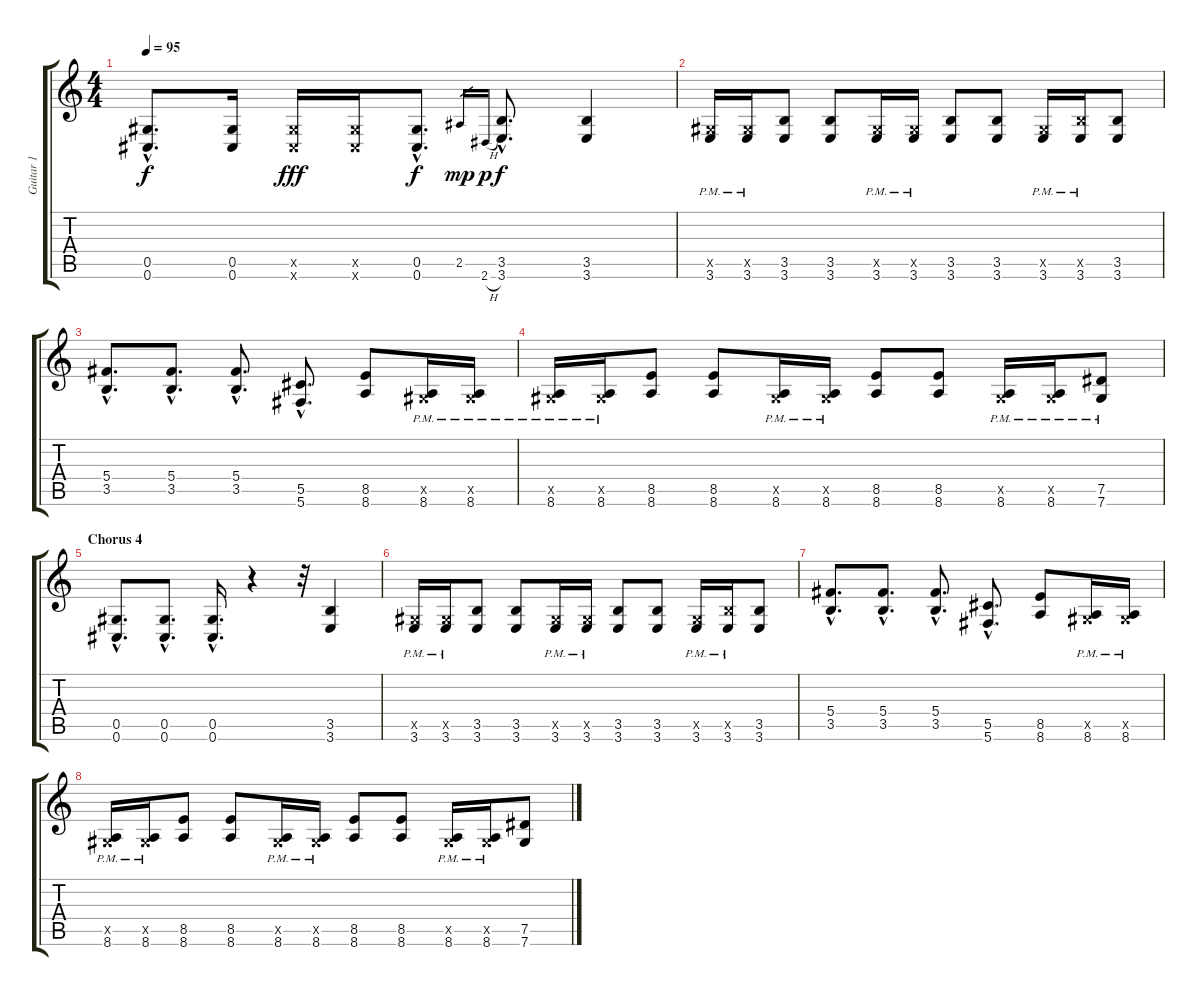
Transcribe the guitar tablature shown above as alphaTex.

\track ("Guitar 1" "Guitar 1") {instrument distortionguitar}
\staff {score tabs}
\tuning (Eb4 Bb3 Gb3 Db3 Ab2 Db2) {hide}
\ts (4 4)
\tempo 95
\clef g2
\ks c
(0.5{hac} 0.6{hac}).8{d dy f} (0.5 0.6).16 (0.5{x} 0.6{x}).16{dy fff} (0.5{x} 0.6{x}).16 (0.5{hac} 0.6{hac}).8{d dy f} 2.5.16{gr dy mp} 2.6{h}.16{gr dy p} (3.5{hac} 3.6{hac}).8{d dy f} (3.5 3.6).4 |
(0.5{x} 3.6{pm}).16 (0.5{x} 3.6{pm}).16 (3.5 3.6).8 (3.5 3.6).8 (0.5{x} 3.6{pm}).16 (0.5{x} 3.6{pm}).16 (3.5 3.6).8 (3.5 3.6).8 (0.5{x} 3.6{pm}).16 (3.5{x} 3.6{pm}).16 (3.5 3.6).8 |
(5.4{hac} 3.5{hac}).8{d} (5.4{hac} 3.5{hac}).8{d} (5.4{hac} 3.5{hac}).8{d} (5.5{hac} 5.6{hac}).8{d} (8.5 8.6).8 (0.5{x} 8.6{pm}).16 (0.5{x} 8.6{pm}).16 |
(0.5{x} 8.6{pm}).16 (0.5{x} 8.6{pm}).16 (8.5 8.6).8 (8.5 8.6).8 (0.5{x} 8.6{pm}).16 (0.5{x} 8.6{pm}).16 (8.5 8.6).8 (8.5 8.6).8 (0.5{x} 8.6{pm}).16 (0.5{x} 8.6{pm}).16 (7.5 7.6{pm}).8 |
\section ("" "Chorus 4")
(0.5{hac} 0.6{hac}).8{d} (0.5{hac} 0.6{hac}).8{d} (0.5{hac} 0.6{hac}).16{d} r.4 r.32 (3.5 3.6).4 |
(0.5{x} 3.6{pm}).16 (0.5{x} 3.6{pm}).16 (3.5 3.6).8 (3.5 3.6).8 (0.5{x} 3.6{pm}).16 (0.5{x} 3.6{pm}).16 (3.5 3.6).8 (3.5 3.6).8 (0.5{x} 3.6{pm}).16 (3.5{x} 3.6{pm}).16 (3.5 3.6).8 |
(5.4{hac} 3.5{hac}).8{d} (5.4{hac} 3.5{hac}).8{d} (5.4{hac} 3.5{hac}).8{d} (5.5{hac} 5.6{hac}).8{d} (8.5 8.6).8 (0.5{x} 8.6{pm}).16 (0.5{x} 8.6{pm}).16 |
(0.5{x} 8.6{pm}).16 (0.5{x} 8.6{pm}).16 (8.5 8.6).8 (8.5 8.6).8 (0.5{x} 8.6{pm}).16 (0.5{x} 8.6{pm}).16 (8.5 8.6).8 (8.5 8.6).8 (0.5{x} 8.6{pm}).16 (0.5{x} 8.6{pm}).16 (7.5 7.6).8
